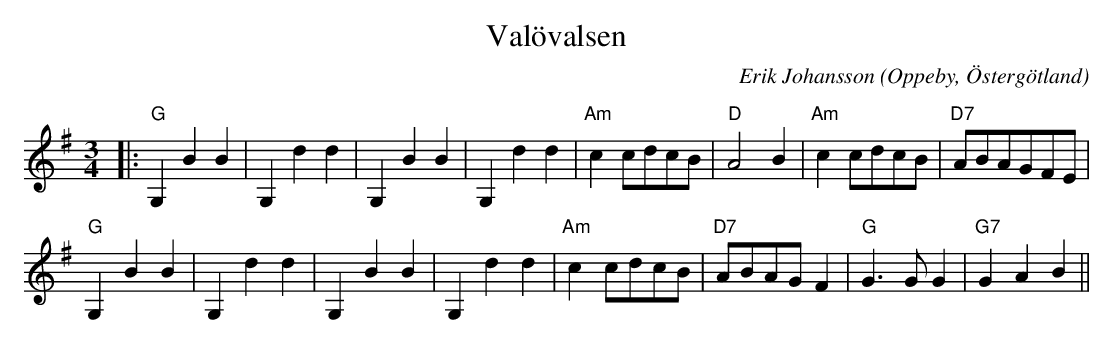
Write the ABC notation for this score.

X:1
T:Valövalsen
C:Erik Johansson
O:Oppeby, Östergötland
Q:140
M:3/4
L:1/8
K:G
|:"G"G,2B2B2|G,2d2d2 |G,2B2B2|G,2d2d2 |"Am" c2 cdcB| "D" A4 B2 | "Am" c2 cdcB |"D7" ABAGFE |
"G"G,2B2B2|G,2d2d2 |G,2B2B2|G,2d2d2 |"Am" c2 cdcB| "D7" ABAGF2 | "G" G3 G G2 |"G7" G2A2B2 ||
